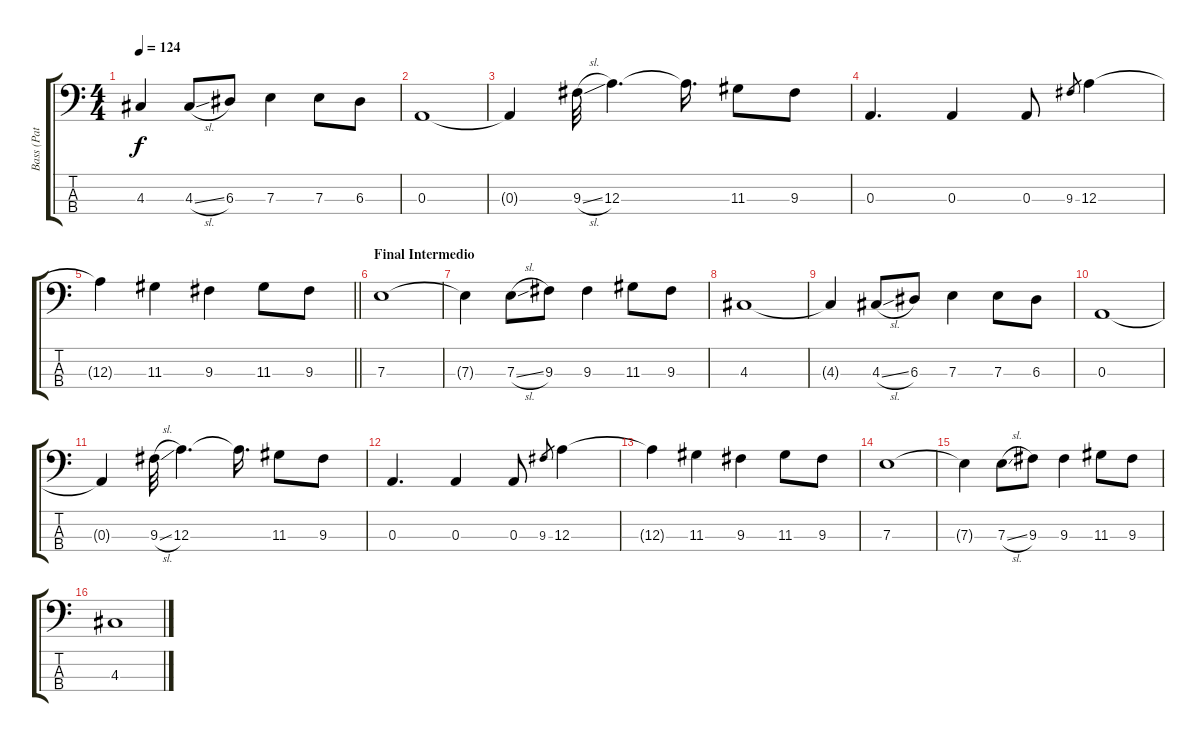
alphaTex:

\track ("Bass (Pat Aldrich)" "Bass (Pat ") {instrument electricbassfinger}
\staff {score tabs}
\tuning (G2 D2 A1 E1) {hide}
\ts (4 4)
\tempo 124
\clef f4
\ks c
4.3{t}.4{dy f} 4.3{sl}.8 6.3.8 7.3.4 7.3.8 6.3.8 |
0.3.1 |
0.3{t}.4 9.3{sl}.32 12.3.4{d} 12.3{t}.16{d} 11.3.8 9.3.8 |
0.3.4{d} 0.3.4 0.3.8 9.3.8{gr} 12.3.4 |
\barLineRight lightlight
12.3{t}.4 11.3.4 9.3.4 11.3.8 9.3.8 |
\section ("" "Final Intermedio")
7.3.1 |
7.3{t}.4 7.3{sl}.8 9.3.8 9.3.4 11.3.8 9.3.8 |
4.3.1 |
4.3{t}.4 4.3{sl}.8 6.3.8 7.3.4 7.3.8 6.3.8 |
0.3.1 |
0.3{t}.4 9.3{sl}.32 12.3.4{d} 12.3{t}.16{d} 11.3.8 9.3.8 |
0.3.4{d} 0.3.4 0.3.8 9.3.8{gr} 12.3.4 |
12.3{t}.4 11.3.4 9.3.4 11.3.8 9.3.8 |
7.3.1 |
7.3{t}.4 7.3{sl}.8 9.3.8 9.3.4 11.3.8 9.3.8 |
4.3.1
